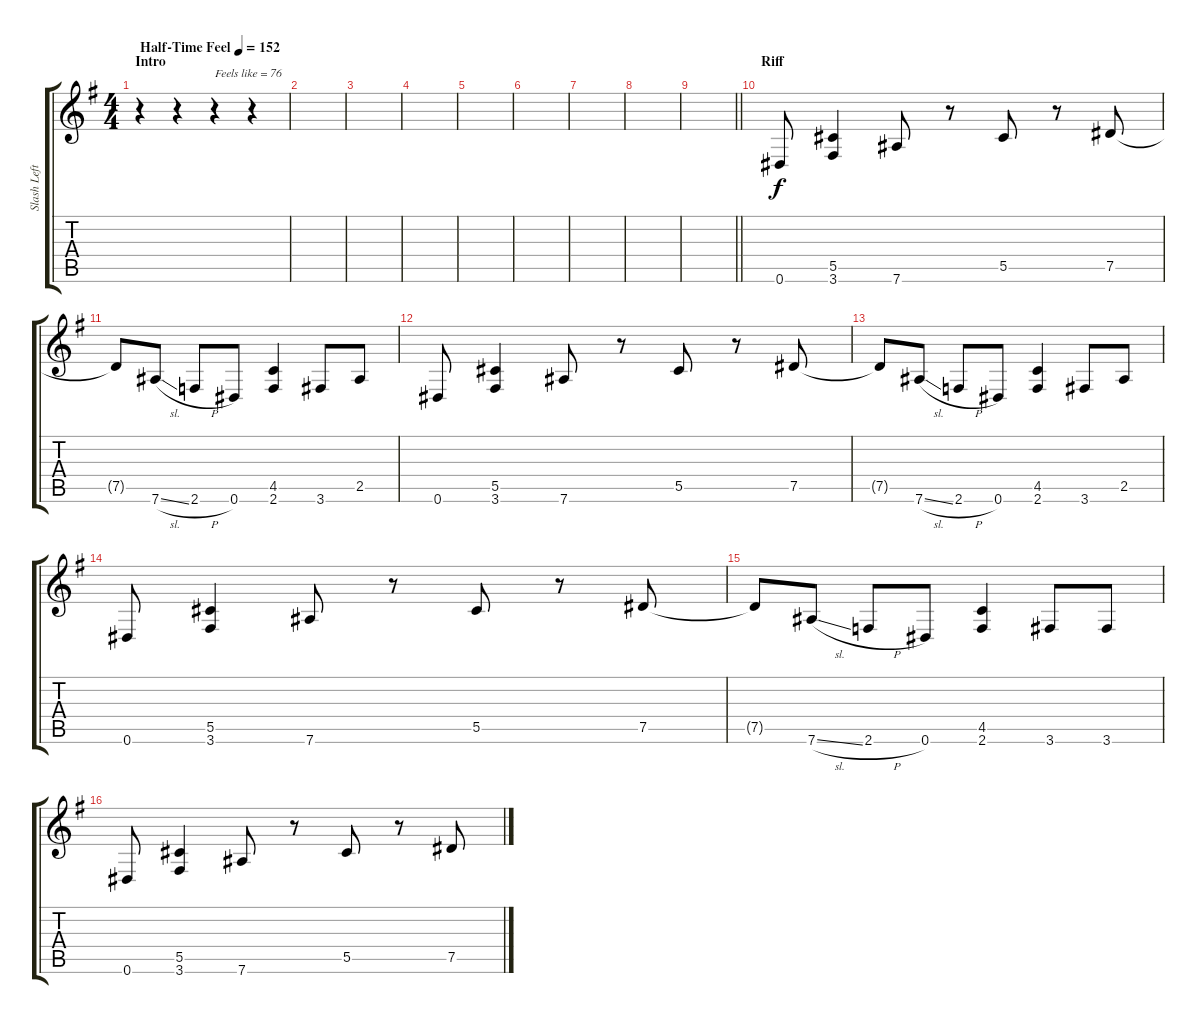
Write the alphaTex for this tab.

\track ("Slash Left" "Slash Left") {instrument overdrivenguitar}
\staff {score tabs}
\tuning (Eb4 Bb3 Gb3 Db3 Ab2 Eb2) {hide}
\ts (4 4)
\section ("" "Intro")
\tempo (152 "Half-Time Feel")
\clef g2
\ks eminor
r.4{dy f instrument overdrivenguitar} r.4 r.4{txt "Feels like = 76"} r.4 |
|
|
|
|
|
|
|
\barLineRight lightlight
|
\section ("" "Riff")
0.6.8 (5.5 3.6).4 7.6.8 r.8 5.5.8 r.8 7.5.8 |
7.5{t}.8 7.6{sl}.8 2.6{h}.8 0.6.8 (4.5 2.6).4 3.6.8 2.5.8 |
0.6.8 (5.5 3.6).4 7.6.8 r.8 5.5.8 r.8 7.5.8 |
7.5{t}.8 7.6{sl}.8 2.6{h}.8 0.6.8 (4.5 2.6).4 3.6.8 2.5.8 |
0.6.8 (5.5 3.6).4 7.6.8 r.8 5.5.8 r.8 7.5.8 |
7.5{t}.8 7.6{sl}.8 2.6{h}.8 0.6.8 (4.5 2.6).4 3.6.8 3.6.8 |
0.6.8 (5.5 3.6).4 7.6.8 r.8 5.5.8 r.8 7.5.8
